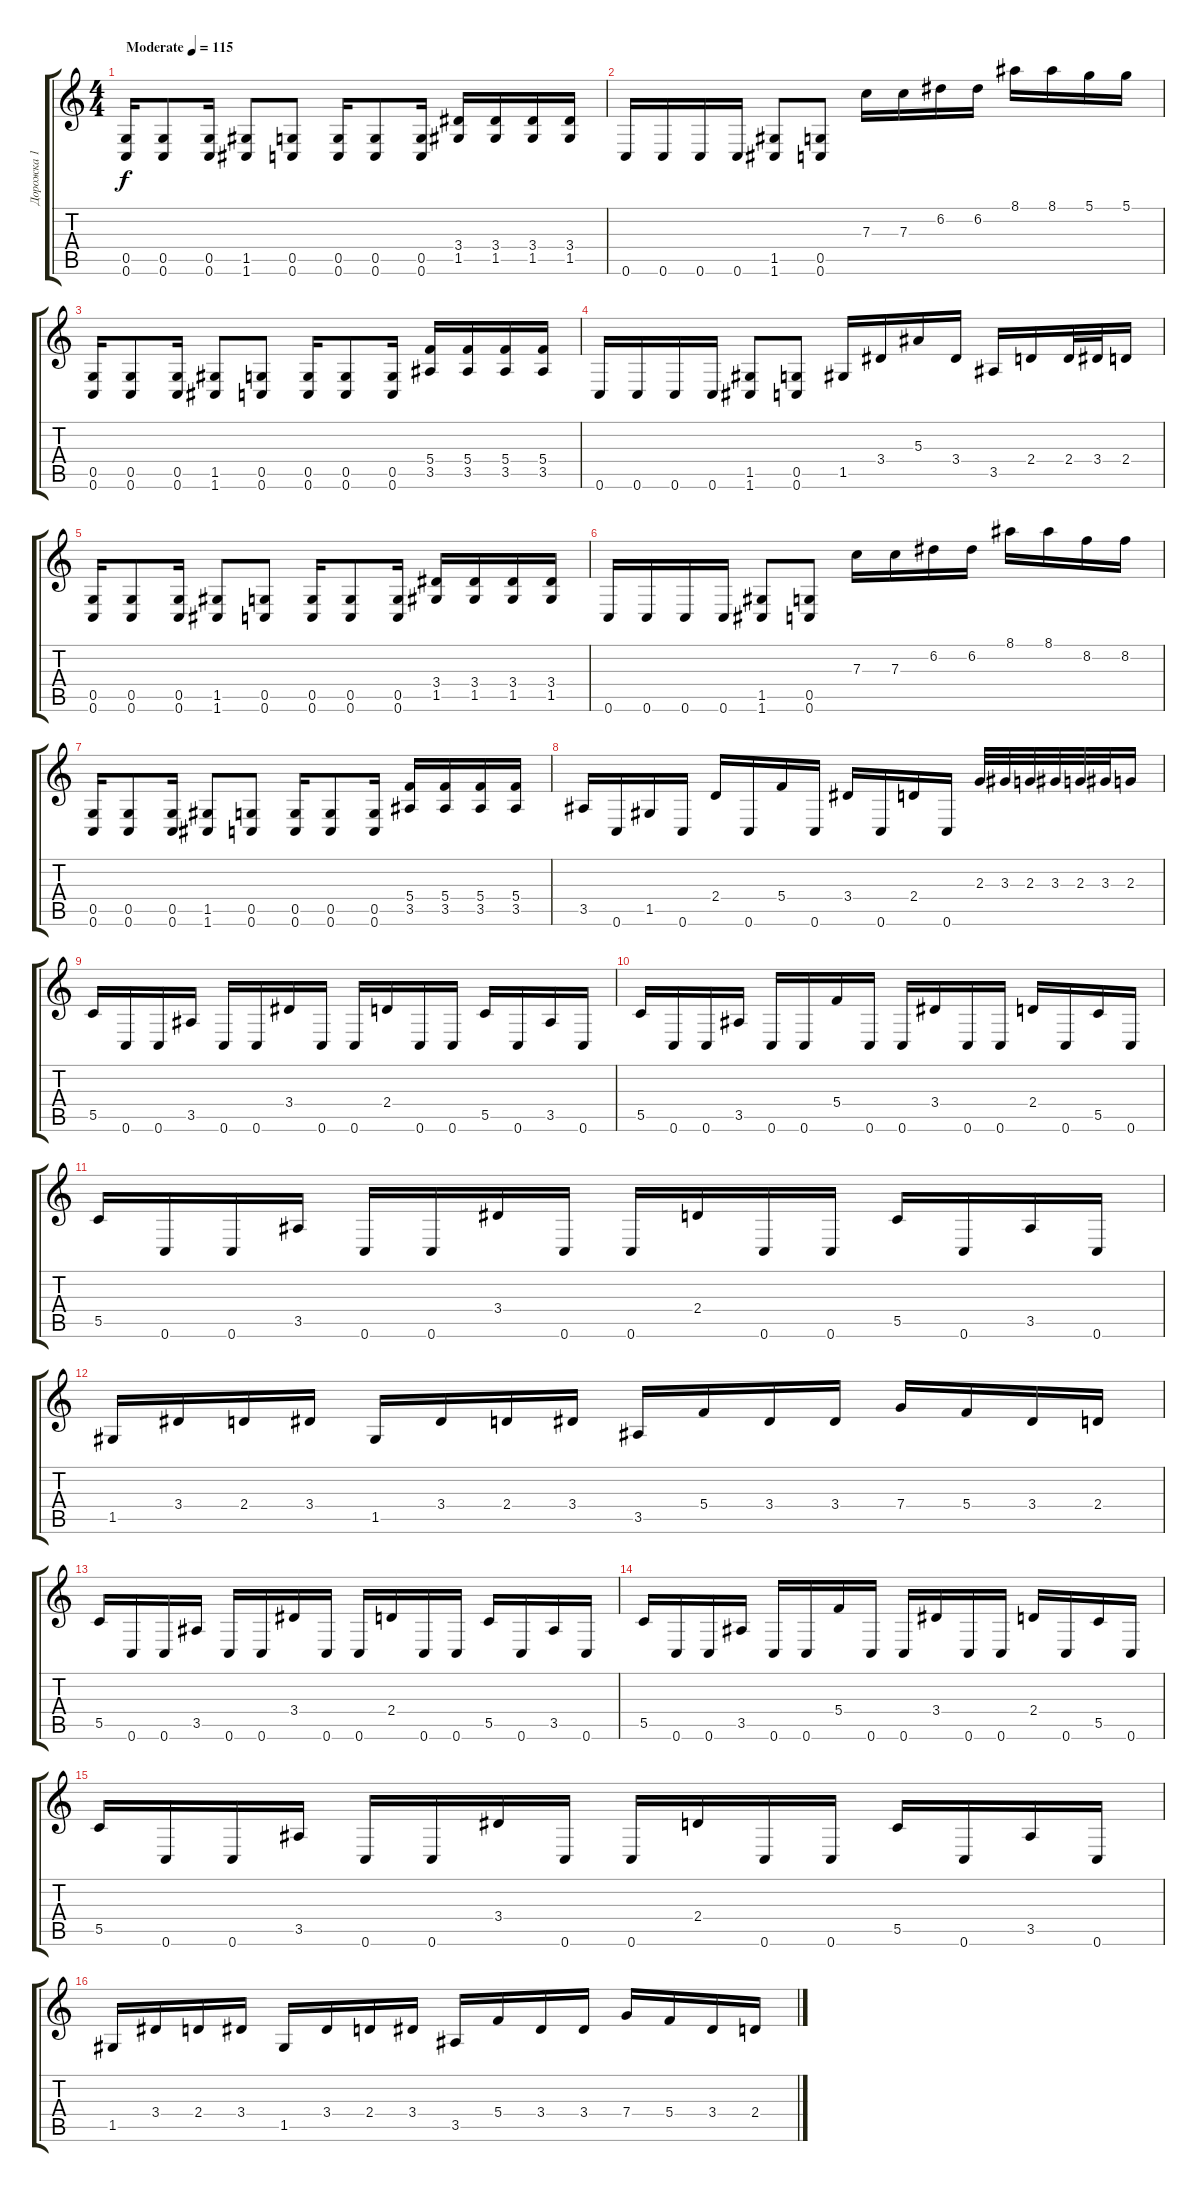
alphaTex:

\track ("Дорожка 1" "Дорожка 1") {instrument distortionguitar}
\staff {score tabs}
\tuning (D4 A3 F3 C3 G2 C2) {hide}
\ts (4 4)
\tempo (115 "Moderate")
\clef g2
\ks c
(0.5 0.6).16{dy f instrument distortionguitar} (0.5 0.6).8 (0.5 0.6).16 (1.5 1.6).8 (0.5 0.6).8 (0.5 0.6).16 (0.5 0.6).8 (0.5 0.6).16 (3.4 1.5).16 (3.4 1.5).16 (3.4 1.5).16 (3.4 1.5).16 |
0.6.16 0.6.16 0.6.16 0.6.16 (1.5 1.6).8 (0.5 0.6).8 7.3.16 7.3.16 6.2.16 6.2.16 8.1.16 8.1.16 5.1.16 5.1.16 |
(0.5 0.6).16 (0.5 0.6).8 (0.5 0.6).16 (1.5 1.6).8 (0.5 0.6).8 (0.5 0.6).16 (0.5 0.6).8 (0.5 0.6).16 (5.4 3.5).16 (5.4 3.5).16 (5.4 3.5).16 (5.4 3.5).16 |
0.6.16 0.6.16 0.6.16 0.6.16 (1.5 1.6).8 (0.5 0.6).8 1.5.16 3.4.16 5.3.16 3.4.16 3.5.16 2.4.16 2.4.32 3.4.32 2.4.16 |
(0.5 0.6).16 (0.5 0.6).8 (0.5 0.6).16 (1.5 1.6).8 (0.5 0.6).8 (0.5 0.6).16 (0.5 0.6).8 (0.5 0.6).16 (3.4 1.5).16 (3.4 1.5).16 (3.4 1.5).16 (3.4 1.5).16 |
0.6.16 0.6.16 0.6.16 0.6.16 (1.5 1.6).8 (0.5 0.6).8 7.3.16 7.3.16 6.2.16 6.2.16 8.1.16 8.1.16 8.2.16 8.2.16 |
(0.5 0.6).16 (0.5 0.6).8 (0.5 0.6).16 (1.5 1.6).8 (0.5 0.6).8 (0.5 0.6).16 (0.5 0.6).8 (0.5 0.6).16 (5.4 3.5).16 (5.4 3.5).16 (5.4 3.5).16 (5.4 3.5).16 |
3.5.16 0.6.16 1.5.16 0.6.16 2.4.16 0.6.16 5.4.16 0.6.16 3.4.16 0.6.16 2.4.16 0.6.16 2.3.32 3.3.32 2.3.32 3.3.32 2.3.32 3.3.32 2.3.16 |
5.5.16 0.6.16 0.6.16 3.5.16 0.6.16 0.6.16 3.4.16 0.6.16 0.6.16 2.4.16 0.6.16 0.6.16 5.5.16 0.6.16 3.5.16 0.6.16 |
5.5.16 0.6.16 0.6.16 3.5.16 0.6.16 0.6.16 5.4.16 0.6.16 0.6.16 3.4.16 0.6.16 0.6.16 2.4.16 0.6.16 5.5.16 0.6.16 |
5.5.16 0.6.16 0.6.16 3.5.16 0.6.16 0.6.16 3.4.16 0.6.16 0.6.16 2.4.16 0.6.16 0.6.16 5.5.16 0.6.16 3.5.16 0.6.16 |
1.5.16 3.4.16 2.4.16 3.4.16 1.5.16 3.4.16 2.4.16 3.4.16 3.5.16 5.4.16 3.4.16 3.4.16 7.4.16 5.4.16 3.4.16 2.4.16 |
5.5.16 0.6.16 0.6.16 3.5.16 0.6.16 0.6.16 3.4.16 0.6.16 0.6.16 2.4.16 0.6.16 0.6.16 5.5.16 0.6.16 3.5.16 0.6.16 |
5.5.16 0.6.16 0.6.16 3.5.16 0.6.16 0.6.16 5.4.16 0.6.16 0.6.16 3.4.16 0.6.16 0.6.16 2.4.16 0.6.16 5.5.16 0.6.16 |
5.5.16 0.6.16 0.6.16 3.5.16 0.6.16 0.6.16 3.4.16 0.6.16 0.6.16 2.4.16 0.6.16 0.6.16 5.5.16 0.6.16 3.5.16 0.6.16 |
1.5.16 3.4.16 2.4.16 3.4.16 1.5.16 3.4.16 2.4.16 3.4.16 3.5.16 5.4.16 3.4.16 3.4.16 7.4.16 5.4.16 3.4.16 2.4.16
